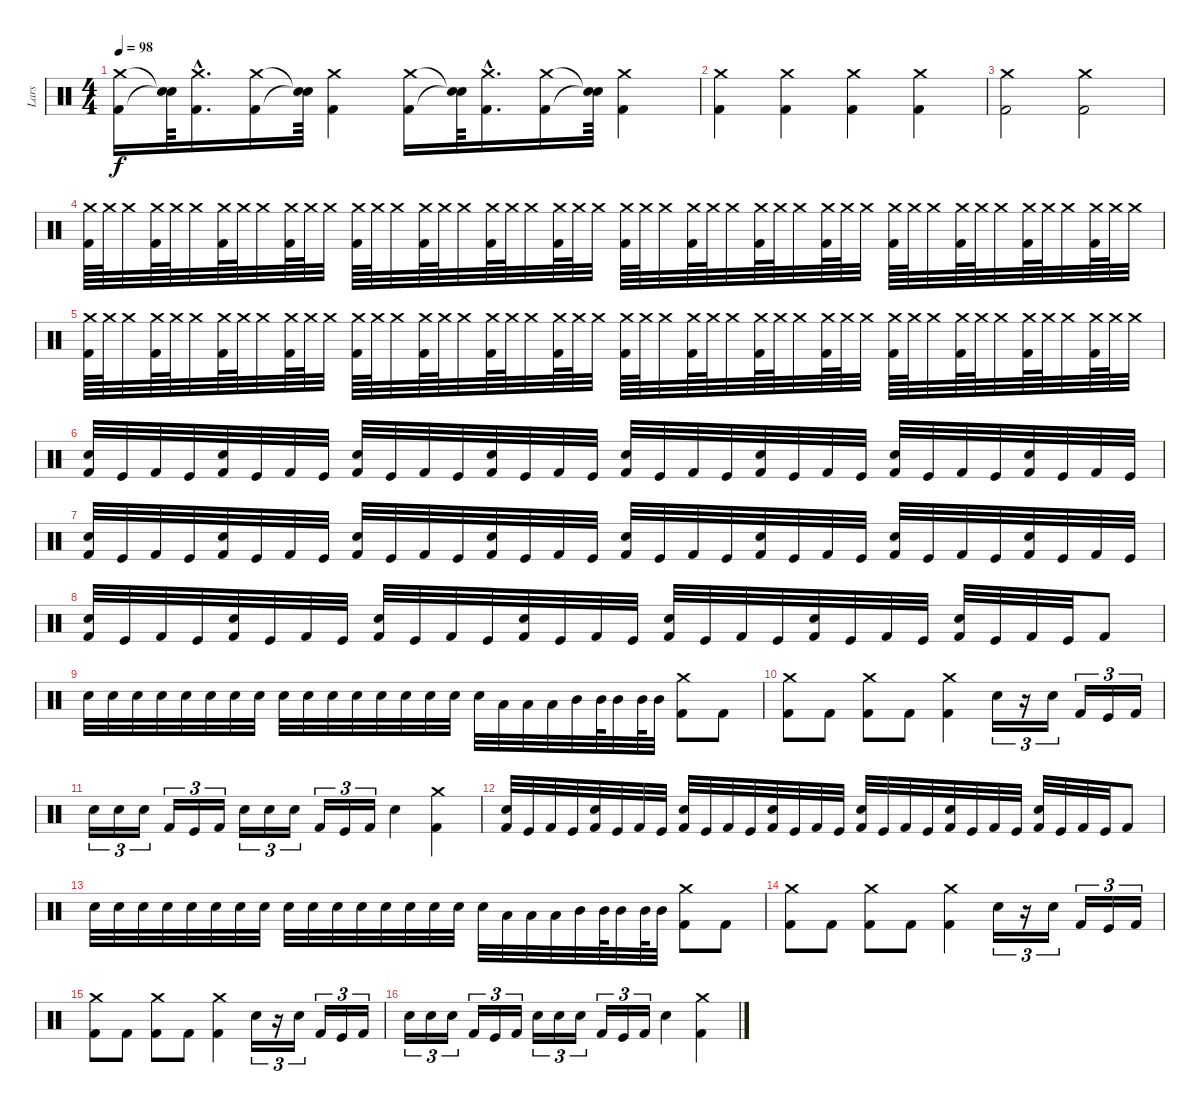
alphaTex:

\track ("Lars" "Lars") {instrument percussion}
\staff {score}
\articulation defaults
\ts (4 4)
\tempo 98
\clef neutral
\ks c
("Kick (hit) 2" "Crash medium (hit)").16{dy f} ("Snare (hit)"{t} "Snare (hit)"{t}).64 ("Kick (hit) 2"{hac} "Crash medium (hit)"{hac}).16{d} ("Kick (hit) 2" "Crash medium (hit)").16 ("Snare (hit)"{t} "Snare (hit)"{t}).64 ("Kick (hit) 2" "Crash medium (hit)").4 ("Kick (hit) 2" "Crash medium (hit)").16 ("Snare (hit)"{t} "Snare (hit)"{t}).64 ("Kick (hit) 2"{hac} "Crash medium (hit)"{hac}).16{d} ("Kick (hit) 2" "Crash medium (hit)").16 ("Snare (hit)"{t} "Snare (hit)"{t}).64 ("Kick (hit) 2" "Crash medium (hit)").4 |
("Kick (hit) 2" "Crash medium (hit)").4 ("Kick (hit) 2" "Crash medium (hit)").4 ("Kick (hit) 2" "Crash medium (hit)").4 ("Kick (hit) 2" "Crash medium (hit)").4 |
("Kick (hit) 2" "Crash medium (hit)").2 ("Kick (hit) 2" "Crash medium (hit)").2 |
("Crash medium (hit)" "Kick (hit) 2").64 "Crash medium (hit)".64 "Crash medium (hit)".32 ("Crash medium (hit)" "Kick (hit) 2").64 "Crash medium (hit)".64 "Crash medium (hit)".32 ("Crash medium (hit)" "Kick (hit) 2").64 "Crash medium (hit)".64 "Crash medium (hit)".32 ("Crash medium (hit)" "Kick (hit) 2").64 "Crash medium (hit)".64 "Crash medium (hit)".32 ("Crash medium (hit)" "Kick (hit) 2").64 "Crash medium (hit)".64 "Crash medium (hit)".32 ("Crash medium (hit)" "Kick (hit) 2").64 "Crash medium (hit)".64 "Crash medium (hit)".32 ("Crash medium (hit)" "Kick (hit) 2").64 "Crash medium (hit)".64 "Crash medium (hit)".32 ("Crash medium (hit)" "Kick (hit) 2").64 "Crash medium (hit)".64 "Crash medium (hit)".32 ("Crash medium (hit)" "Kick (hit) 2").64 "Crash medium (hit)".64 "Crash medium (hit)".32 ("Crash medium (hit)" "Kick (hit) 2").64 "Crash medium (hit)".64 "Crash medium (hit)".32 ("Crash medium (hit)" "Kick (hit) 2").64 "Crash medium (hit)".64 "Crash medium (hit)".32 ("Crash medium (hit)" "Kick (hit) 2").64 "Crash medium (hit)".64 "Crash medium (hit)".32 ("Crash medium (hit)" "Kick (hit) 2").64 "Crash medium (hit)".64 "Crash medium (hit)".32 ("Crash medium (hit)" "Kick (hit) 2").64 "Crash medium (hit)".64 "Crash medium (hit)".32 ("Crash medium (hit)" "Kick (hit) 2").64 "Crash medium (hit)".64 "Crash medium (hit)".32 ("Crash medium (hit)" "Kick (hit) 2").64 "Crash medium (hit)".64 "Crash medium (hit)".32 |
("Crash medium (hit)" "Kick (hit) 2").64 "Crash medium (hit)".64 "Crash medium (hit)".32 ("Crash medium (hit)" "Kick (hit) 2").64 "Crash medium (hit)".64 "Crash medium (hit)".32 ("Crash medium (hit)" "Kick (hit) 2").64 "Crash medium (hit)".64 "Crash medium (hit)".32 ("Crash medium (hit)" "Kick (hit) 2").64 "Crash medium (hit)".64 "Crash medium (hit)".32 ("Crash medium (hit)" "Kick (hit) 2").64 "Crash medium (hit)".64 "Crash medium (hit)".32 ("Crash medium (hit)" "Kick (hit) 2").64 "Crash medium (hit)".64 "Crash medium (hit)".32 ("Crash medium (hit)" "Kick (hit) 2").64 "Crash medium (hit)".64 "Crash medium (hit)".32 ("Crash medium (hit)" "Kick (hit) 2").64 "Crash medium (hit)".64 "Crash medium (hit)".32 ("Crash medium (hit)" "Kick (hit) 2").64 "Crash medium (hit)".64 "Crash medium (hit)".32 ("Crash medium (hit)" "Kick (hit) 2").64 "Crash medium (hit)".64 "Crash medium (hit)".32 ("Crash medium (hit)" "Kick (hit) 2").64 "Crash medium (hit)".64 "Crash medium (hit)".32 ("Crash medium (hit)" "Kick (hit) 2").64 "Crash medium (hit)".64 "Crash medium (hit)".32 ("Crash medium (hit)" "Kick (hit) 2").64 "Crash medium (hit)".64 "Crash medium (hit)".32 ("Crash medium (hit)" "Kick (hit) 2").64 "Crash medium (hit)".64 "Crash medium (hit)".32 ("Crash medium (hit)" "Kick (hit) 2").64 "Crash medium (hit)".64 "Crash medium (hit)".32 ("Crash medium (hit)" "Kick (hit) 2").64 "Crash medium (hit)".64 "Crash medium (hit)".32 |
("Snare (hit) 2" "Kick (hit) 2").32 "Kick (hit)".32 "Kick (hit) 2".32 "Kick (hit)".32 ("Snare (hit) 2" "Kick (hit) 2").32 "Kick (hit)".32 "Kick (hit) 2".32 "Kick (hit)".32 ("Snare (hit) 2" "Kick (hit) 2").32 "Kick (hit)".32 "Kick (hit) 2".32 "Kick (hit)".32 ("Snare (hit) 2" "Kick (hit) 2").32 "Kick (hit)".32 "Kick (hit) 2".32 "Kick (hit)".32 ("Snare (hit) 2" "Kick (hit) 2").32 "Kick (hit)".32 "Kick (hit) 2".32 "Kick (hit)".32 ("Snare (hit) 2" "Kick (hit) 2").32 "Kick (hit)".32 "Kick (hit) 2".32 "Kick (hit)".32 ("Kick (hit) 2" "Snare (hit) 2").32 "Kick (hit)".32 "Kick (hit) 2".32 "Kick (hit)".32 ("Snare (hit) 2" "Kick (hit) 2").32 "Kick (hit)".32 "Kick (hit) 2".32 "Kick (hit)".32 |
("Snare (hit) 2" "Kick (hit) 2").32 "Kick (hit)".32 "Kick (hit) 2".32 "Kick (hit)".32 ("Snare (hit) 2" "Kick (hit) 2").32 "Kick (hit)".32 "Kick (hit) 2".32 "Kick (hit)".32 ("Snare (hit) 2" "Kick (hit) 2").32 "Kick (hit)".32 "Kick (hit) 2".32 "Kick (hit)".32 ("Snare (hit) 2" "Kick (hit) 2").32 "Kick (hit)".32 "Kick (hit) 2".32 "Kick (hit)".32 ("Snare (hit) 2" "Kick (hit) 2").32 "Kick (hit)".32 "Kick (hit) 2".32 "Kick (hit)".32 ("Snare (hit) 2" "Kick (hit) 2").32 "Kick (hit)".32 "Kick (hit) 2".32 "Kick (hit)".32 ("Kick (hit) 2" "Snare (hit) 2").32 "Kick (hit)".32 "Kick (hit) 2".32 "Kick (hit)".32 ("Snare (hit) 2" "Kick (hit) 2").32 "Kick (hit)".32 "Kick (hit) 2".32 "Kick (hit)".32 |
("Snare (hit) 2" "Kick (hit) 2").32 "Kick (hit)".32 "Kick (hit) 2".32 "Kick (hit)".32 ("Snare (hit) 2" "Kick (hit) 2").32 "Kick (hit)".32 "Kick (hit) 2".32 "Kick (hit)".32 ("Snare (hit) 2" "Kick (hit) 2").32 "Kick (hit)".32 "Kick (hit) 2".32 "Kick (hit)".32 ("Snare (hit) 2" "Kick (hit) 2").32 "Kick (hit)".32 "Kick (hit) 2".32 "Kick (hit)".32 ("Snare (hit) 2" "Kick (hit) 2").32 "Kick (hit)".32 "Kick (hit) 2".32 "Kick (hit)".32 ("Snare (hit) 2" "Kick (hit) 2").32 "Kick (hit)".32 "Kick (hit) 2".32 "Kick (hit)".32 ("Kick (hit) 2" "Snare (hit) 2").32 "Kick (hit)".32 "Kick (hit) 2".32 "Kick (hit)".32 "Kick (hit) 2".8 |
"Snare (hit) 2".32 "Snare (hit) 2".32 "Snare (hit) 2".32 "Snare (hit) 2".32 "Snare (hit) 2".32 "Snare (hit) 2".32 "Snare (hit) 2".32 "Snare (hit) 2".32 "Snare (hit) 2".32 "Snare (hit) 2".32 "Snare (hit) 2".32 "Snare (hit) 2".32 "Snare (hit) 2".32 "Snare (hit) 2".32 "Snare (hit) 2".32 "Snare (hit) 2".32 "Snare (hit) 2".32 "Low Tom (hit)".32 "Low Tom (hit)".32 "Low Tom (hit)".32 "Mid Tom (hit)".32 "Mid Tom (hit)".64 "Mid Tom (hit)".32 "Mid Tom (hit)".64 "Mid Tom (hit)".32 ("Kick (hit) 2" "Crash medium (hit)").8 "Kick (hit) 2".8 |
("Kick (hit) 2" "Crash medium (hit)").8 "Kick (hit) 2".8 ("Kick (hit) 2" "Crash medium (hit)").8 "Kick (hit) 2".8 ("Kick (hit) 2" "Crash medium (hit)").4 "Snare (hit) 2".16{tu (3 2)} r.16{tu (3 2)} "Snare (hit) 2".16{tu (3 2)} "Kick (hit) 2".16{tu (3 2)} "Kick (hit)".16{tu (3 2)} "Kick (hit) 2".16{tu (3 2)} |
"Snare (hit) 2".16{tu (3 2)} "Snare (hit) 2".16{tu (3 2)} "Snare (hit) 2".16{tu (3 2)} "Kick (hit) 2".16{tu (3 2)} "Kick (hit)".16{tu (3 2)} "Kick (hit) 2".16{tu (3 2)} "Snare (hit) 2".16{tu (3 2)} "Snare (hit) 2".16{tu (3 2)} "Snare (hit) 2".16{tu (3 2)} "Kick (hit) 2".16{tu (3 2)} "Kick (hit)".16{tu (3 2)} "Kick (hit) 2".16{tu (3 2)} "Snare (hit) 2".4 ("Crash medium (hit)" "Kick (hit) 2").4 |
("Snare (hit) 2" "Kick (hit) 2").32 "Kick (hit)".32 "Kick (hit) 2".32 "Kick (hit)".32 ("Snare (hit) 2" "Kick (hit) 2").32 "Kick (hit)".32 "Kick (hit) 2".32 "Kick (hit)".32 ("Snare (hit) 2" "Kick (hit) 2").32 "Kick (hit)".32 "Kick (hit) 2".32 "Kick (hit)".32 ("Snare (hit) 2" "Kick (hit) 2").32 "Kick (hit)".32 "Kick (hit) 2".32 "Kick (hit)".32 ("Snare (hit) 2" "Kick (hit) 2").32 "Kick (hit)".32 "Kick (hit) 2".32 "Kick (hit)".32 ("Snare (hit) 2" "Kick (hit) 2").32 "Kick (hit)".32 "Kick (hit) 2".32 "Kick (hit)".32 ("Kick (hit) 2" "Snare (hit) 2").32 "Kick (hit)".32 "Kick (hit) 2".32 "Kick (hit)".32 "Kick (hit) 2".8 |
"Snare (hit) 2".32 "Snare (hit) 2".32 "Snare (hit) 2".32 "Snare (hit) 2".32 "Snare (hit) 2".32 "Snare (hit) 2".32 "Snare (hit) 2".32 "Snare (hit) 2".32 "Snare (hit) 2".32 "Snare (hit) 2".32 "Snare (hit) 2".32 "Snare (hit) 2".32 "Snare (hit) 2".32 "Snare (hit) 2".32 "Snare (hit) 2".32 "Snare (hit) 2".32 "Snare (hit) 2".32 "Low Tom (hit)".32 "Low Tom (hit)".32 "Low Tom (hit)".32 "Mid Tom (hit)".32 "Mid Tom (hit)".64 "Mid Tom (hit)".32 "Mid Tom (hit)".64 "Mid Tom (hit)".32 ("Kick (hit) 2" "Crash medium (hit)").8 "Kick (hit) 2".8 |
("Kick (hit) 2" "Crash medium (hit)").8 "Kick (hit) 2".8 ("Kick (hit) 2" "Crash medium (hit)").8 "Kick (hit) 2".8 ("Kick (hit) 2" "Crash medium (hit)").4 "Snare (hit) 2".16{tu (3 2)} r.16{tu (3 2)} "Snare (hit) 2".16{tu (3 2)} "Kick (hit) 2".16{tu (3 2)} "Kick (hit)".16{tu (3 2)} "Kick (hit) 2".16{tu (3 2)} |
("Kick (hit) 2" "Crash medium (hit)").8 "Kick (hit) 2".8 ("Kick (hit) 2" "Crash medium (hit)").8 "Kick (hit) 2".8 ("Kick (hit) 2" "Crash medium (hit)").4 "Snare (hit) 2".16{tu (3 2)} r.16{tu (3 2)} "Snare (hit) 2".16{tu (3 2)} "Kick (hit) 2".16{tu (3 2)} "Kick (hit)".16{tu (3 2)} "Kick (hit) 2".16{tu (3 2)} |
"Snare (hit) 2".16{tu (3 2)} "Snare (hit) 2".16{tu (3 2)} "Snare (hit) 2".16{tu (3 2)} "Kick (hit) 2".16{tu (3 2)} "Kick (hit)".16{tu (3 2)} "Kick (hit) 2".16{tu (3 2)} "Snare (hit) 2".16{tu (3 2)} "Snare (hit) 2".16{tu (3 2)} "Snare (hit) 2".16{tu (3 2)} "Kick (hit) 2".16{tu (3 2)} "Kick (hit)".16{tu (3 2)} "Kick (hit) 2".16{tu (3 2)} "Snare (hit) 2".4 ("Crash medium (hit)" "Kick (hit) 2").4
